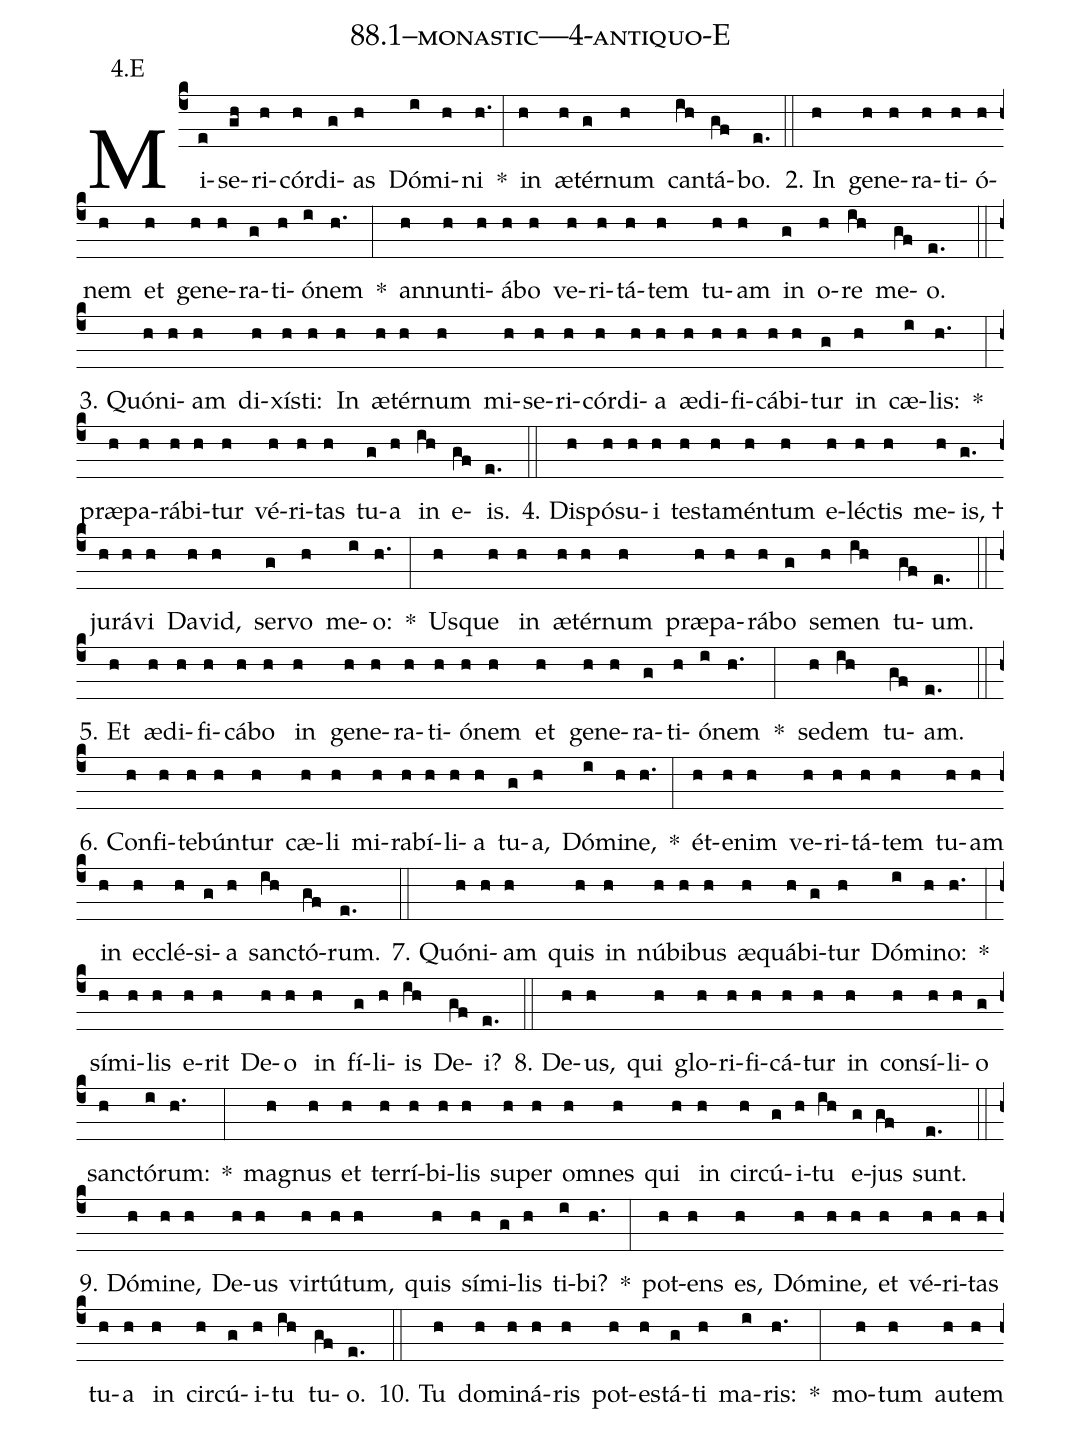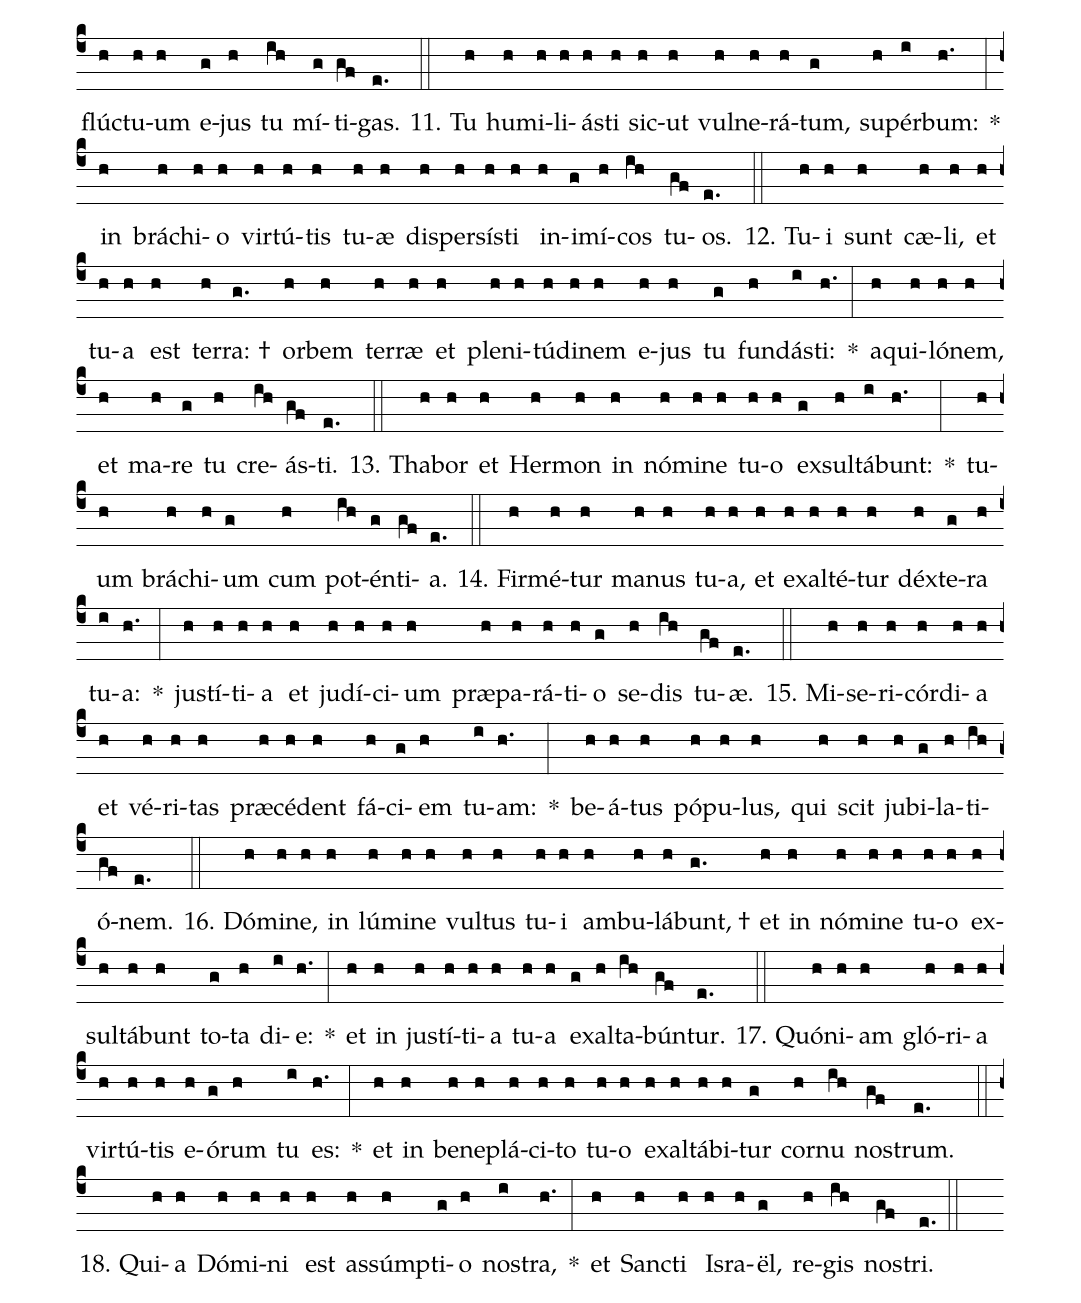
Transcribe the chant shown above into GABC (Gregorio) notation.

name: 88.1--monastic---4-antiquo-E;
annotation: 4.E;
%%
(c4)Mi(e)se(gh)ri(h)cór(h)di(g)as(h) Dó(i)mi(h)ni(h.) *(:) in(h) æ(h)tér(g)num(h) can(ih)tá(gf)bo.(e.) (::)
2. In(h) ge(h)ne(h)ra(h)ti(h)ó(h)nem(h) et(h) ge(h)ne(h)ra(g)ti(h)ó(i)nem(h.) *(:) an(h)nun(h)ti(h)á(h)bo(h) ve(h)ri(h)tá(h)tem(h) tu(h)am(h) in(g) o(h)re(ih) me(gf)o.(e.) (::)
3. Quón(h)i(h)am(h) di(h)xís(h)ti:(h) In(h) æ(h)tér(h)num(h) mi(h)se(h)ri(h)cór(h)di(h)a(h) æ(h)di(h)fi(h)cá(h)bi(h)tur(g) in(h) cæ(i)lis:(h.) *(:) præ(h)pa(h)rá(h)bi(h)tur(h) vé(h)ri(h)tas(h) tu(g)a(h) in(ih) e(gf)is.(e.) (::)
4. Dis(h)pó(h)su(h)i(h) tes(h)ta(h)mén(h)tum(h) e(h)léc(h)tis(h) me(h)is, †(g.) ju(h)rá(h)vi(h) Da(h)vid,(h) ser(g)vo(h) me(i)o:(h.) *(:) Us(h)que(h) in(h) æ(h)tér(h)num(h) præ(h)pa(h)rá(h)bo(g) se(h)men(ih) tu(gf)um.(e.) (::)
5. Et(h) æ(h)di(h)fi(h)cá(h)bo(h) in(h) ge(h)ne(h)ra(h)ti(h)ó(h)nem(h) et(h) ge(h)ne(h)ra(g)ti(h)ó(i)nem(h.) *(:) se(h)dem(ih) tu(gf)am.(e.) (::)
6. Con(h)fi(h)te(h)bún(h)tur(h) cæ(h)li(h) mi(h)ra(h)bí(h)li(h)a(h) tu(g)a,(h) Dó(i)mi(h)ne,(h.) *(:) ét(h)e(h)nim(h) ve(h)ri(h)tá(h)tem(h) tu(h)am(h) in(h) ec(h)clé(h)si(g)a(h) sanc(ih)tó(gf)rum.(e.) (::)
7. Quón(h)i(h)am(h) quis(h) in(h) nú(h)bi(h)bus(h) æ(h)quá(h)bi(g)tur(h) Dó(i)mi(h)no:(h.) *(:) sí(h)mi(h)lis(h) e(h)rit(h) De(h)o(h) in(h) fí(g)li(h)is(ih) De(gf)i?(e.) (::)
8. De(h)us,(h) qui(h) glo(h)ri(h)fi(h)cá(h)tur(h) in(h) con(h)sí(h)li(h)o(g) sanc(h)tó(i)rum:(h.) *(:) ma(h)gnus(h) et(h) ter(h)rí(h)bi(h)lis(h) su(h)per(h) om(h)nes(h) qui(h) in(h) cir(h)cú(g)i(h)tu(ih) e(g)jus(gf) sunt.(e.) (::)
9. Dó(h)mi(h)ne,(h) De(h)us(h) vir(h)tú(h)tum,(h) quis(h) sí(h)mi(g)lis(h) ti(i)bi?(h.) *(:) pot(h)ens(h) es,(h) Dó(h)mi(h)ne,(h) et(h) vé(h)ri(h)tas(h) tu(h)a(h) in(h) cir(h)cú(g)i(h)tu(ih) tu(gf)o.(e.) (::)
10. Tu(h) do(h)mi(h)ná(h)ris(h) pot(h)es(h)tá(g)ti(h) ma(i)ris:(h.) *(:) mo(h)tum(h) au(h)tem(h) flúc(h)tu(h)um(h) e(g)jus(h) tu(ih) mí(g)ti(gf)gas.(e.) (::)
11. Tu(h) hu(h)mi(h)li(h)ás(h)ti(h) sic(h)ut(h) vul(h)ne(h)rá(h)tum,(g) su(h)pér(i)bum:(h.) *(:) in(h) brá(h)chi(h)o(h) vir(h)tú(h)tis(h) tu(h)æ(h) di(h)sper(h)sís(h)ti(h) in(h)i(g)mí(h)cos(ih) tu(gf)os.(e.) (::)
12. Tu(h)i(h) sunt(h) cæ(h)li,(h) et(h) tu(h)a(h) est(h) ter(h)ra: †(g.) or(h)bem(h) ter(h)ræ(h) et(h) ple(h)ni(h)tú(h)di(h)nem(h) e(h)jus(h) tu(g) fun(h)dás(i)ti:(h.) *(:) a(h)qui(h)ló(h)nem,(h) et(h) ma(h)re(g) tu(h) cre(ih)ás(gf)ti.(e.) (::)
13. Tha(h)bor(h) et(h) Her(h)mon(h) in(h) nó(h)mi(h)ne(h) tu(h)o(h) ex(g)sul(h)tá(i)bunt:(h.) *(:) tu(h)um(h) brá(h)chi(h)um(g) cum(h) pot(ih)én(g)ti(gf)a.(e.) (::)
14. Fir(h)mé(h)tur(h) ma(h)nus(h) tu(h)a,(h) et(h) ex(h)al(h)té(h)tur(h) déx(h)te(g)ra(h) tu(i)a:(h.) *(:) jus(h)tí(h)ti(h)a(h) et(h) ju(h)dí(h)ci(h)um(h) præ(h)pa(h)rá(h)ti(h)o(g) se(h)dis(ih) tu(gf)æ.(e.) (::)
15. Mi(h)se(h)ri(h)cór(h)di(h)a(h) et(h) vé(h)ri(h)tas(h) præ(h)cé(h)dent(h) fá(h)ci(g)em(h) tu(i)am:(h.) *(:) be(h)á(h)tus(h) pó(h)pu(h)lus,(h) qui(h) scit(h) ju(h)bi(g)la(h)ti(ih)ó(gf)nem.(e.) (::)
16. Dó(h)mi(h)ne,(h) in(h) lú(h)mi(h)ne(h) vul(h)tus(h) tu(h)i(h) am(h)bu(h)lá(h)bunt, †(g.) et(h) in(h) nó(h)mi(h)ne(h) tu(h)o(h) ex(h)sul(h)tá(h)bunt(h) to(g)ta(h) di(i)e:(h.) *(:) et(h) in(h) jus(h)tí(h)ti(h)a(h) tu(h)a(h) ex(g)al(h)ta(ih)bún(gf)tur.(e.) (::)
17. Quón(h)i(h)am(h) gló(h)ri(h)a(h) vir(h)tú(h)tis(h) e(h)ó(g)rum(h) tu(i) es:(h.) *(:) et(h) in(h) be(h)ne(h)plá(h)ci(h)to(h) tu(h)o(h) ex(h)al(h)tá(h)bi(h)tur(g) cor(h)nu(ih) nos(gf)trum.(e.) (::)
18. Qui(h)a(h) Dó(h)mi(h)ni(h) est(h) as(h)súmp(h)ti(g)o(h) nos(i)tra,(h.) *(:) et(h) Sanc(h)ti(h) Is(h)ra(h)ël,(g) re(h)gis(ih) nos(gf)tri.(e.) (::)
